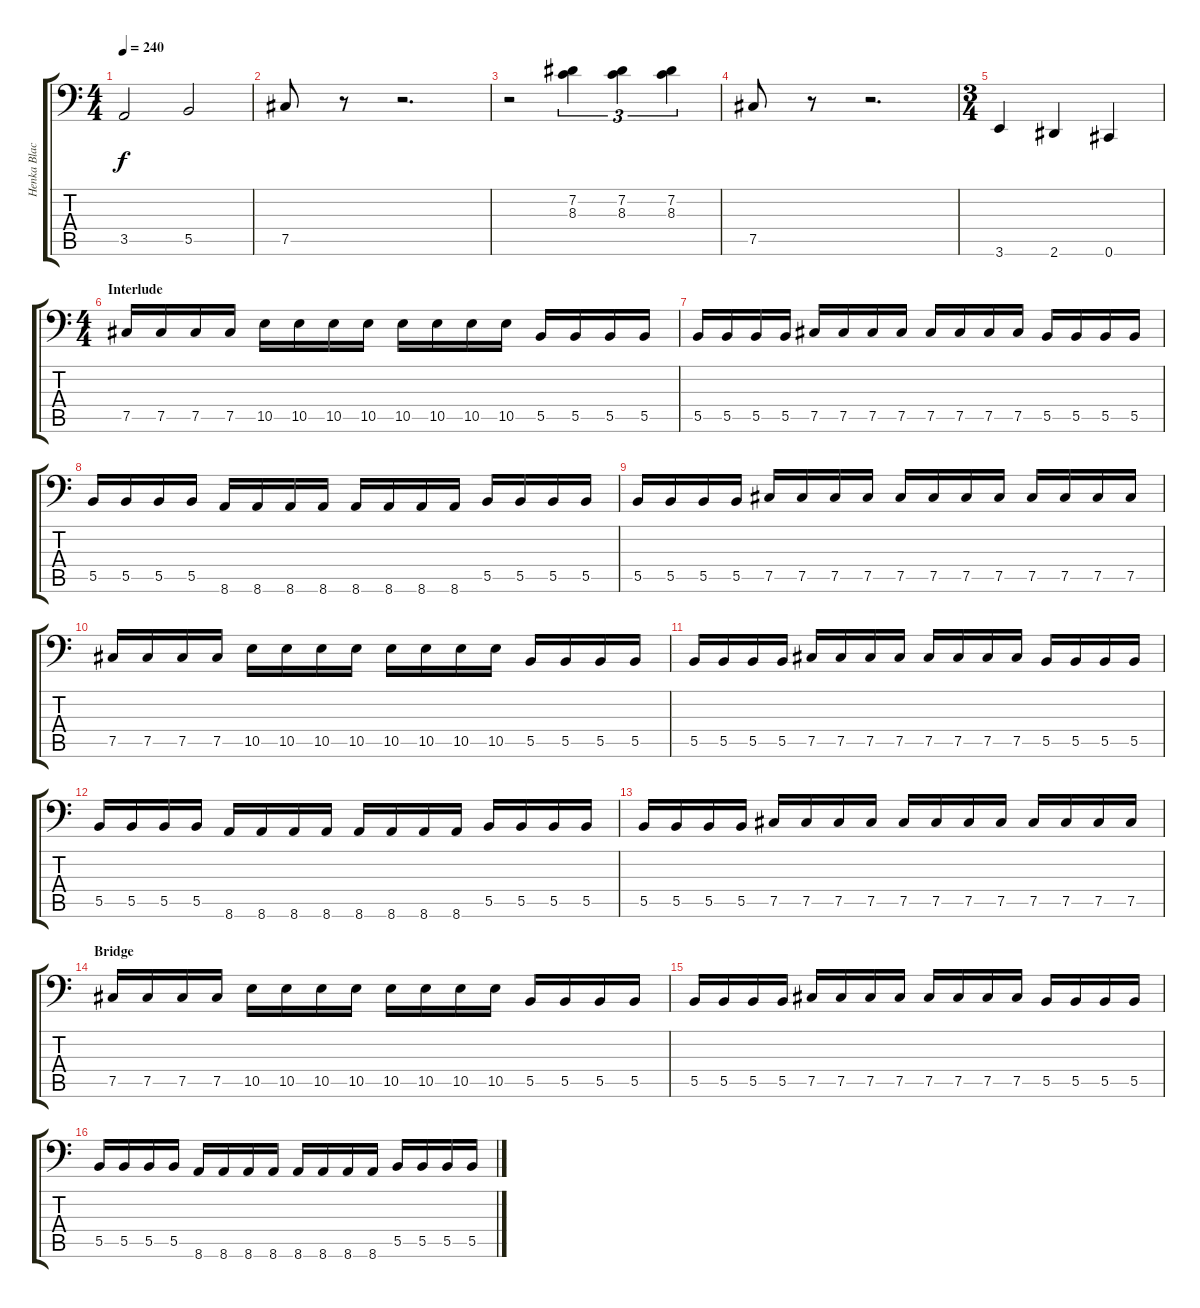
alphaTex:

\track ("Henka Blacksmith" "Henka Blac") {instrument electricbasspick}
\staff {score tabs}
\tuning (Db3 Ab2 E2 B1 Gb1 Db1) {hide}
\ts (4 4)
\tempo 240
\clef f4
\ks c
3.5.2{dy f} 5.5.2 |
7.5.8 r.8 r.2{d} |
r.2 (7.2 8.3).4{tu (3 2)} (7.2 8.3).4{tu (3 2)} (7.2 8.3).4{tu (3 2)} |
7.5.8 r.8 r.2{d} |
\ts (3 4)
3.6.4 2.6.4 0.6.4 |
\ts (4 4)
\section ("" "Interlude")
7.5.16 7.5.16 7.5.16 7.5.16 10.5.16 10.5.16 10.5.16 10.5.16 10.5.16 10.5.16 10.5.16 10.5.16 5.5.16 5.5.16 5.5.16 5.5.16 |
5.5.16 5.5.16 5.5.16 5.5.16 7.5.16 7.5.16 7.5.16 7.5.16 7.5.16 7.5.16 7.5.16 7.5.16 5.5.16 5.5.16 5.5.16 5.5.16 |
5.5.16 5.5.16 5.5.16 5.5.16 8.6.16 8.6.16 8.6.16 8.6.16 8.6.16 8.6.16 8.6.16 8.6.16 5.5.16 5.5.16 5.5.16 5.5.16 |
5.5.16 5.5.16 5.5.16 5.5.16 7.5.16 7.5.16 7.5.16 7.5.16 7.5.16 7.5.16 7.5.16 7.5.16 7.5.16 7.5.16 7.5.16 7.5.16 |
7.5.16 7.5.16 7.5.16 7.5.16 10.5.16 10.5.16 10.5.16 10.5.16 10.5.16 10.5.16 10.5.16 10.5.16 5.5.16 5.5.16 5.5.16 5.5.16 |
5.5.16 5.5.16 5.5.16 5.5.16 7.5.16 7.5.16 7.5.16 7.5.16 7.5.16 7.5.16 7.5.16 7.5.16 5.5.16 5.5.16 5.5.16 5.5.16 |
5.5.16 5.5.16 5.5.16 5.5.16 8.6.16 8.6.16 8.6.16 8.6.16 8.6.16 8.6.16 8.6.16 8.6.16 5.5.16 5.5.16 5.5.16 5.5.16 |
5.5.16 5.5.16 5.5.16 5.5.16 7.5.16 7.5.16 7.5.16 7.5.16 7.5.16 7.5.16 7.5.16 7.5.16 7.5.16 7.5.16 7.5.16 7.5.16 |
\section ("" "Bridge")
7.5.16 7.5.16 7.5.16 7.5.16 10.5.16 10.5.16 10.5.16 10.5.16 10.5.16 10.5.16 10.5.16 10.5.16 5.5.16 5.5.16 5.5.16 5.5.16 |
5.5.16 5.5.16 5.5.16 5.5.16 7.5.16 7.5.16 7.5.16 7.5.16 7.5.16 7.5.16 7.5.16 7.5.16 5.5.16 5.5.16 5.5.16 5.5.16 |
5.5.16 5.5.16 5.5.16 5.5.16 8.6.16 8.6.16 8.6.16 8.6.16 8.6.16 8.6.16 8.6.16 8.6.16 5.5.16 5.5.16 5.5.16 5.5.16
